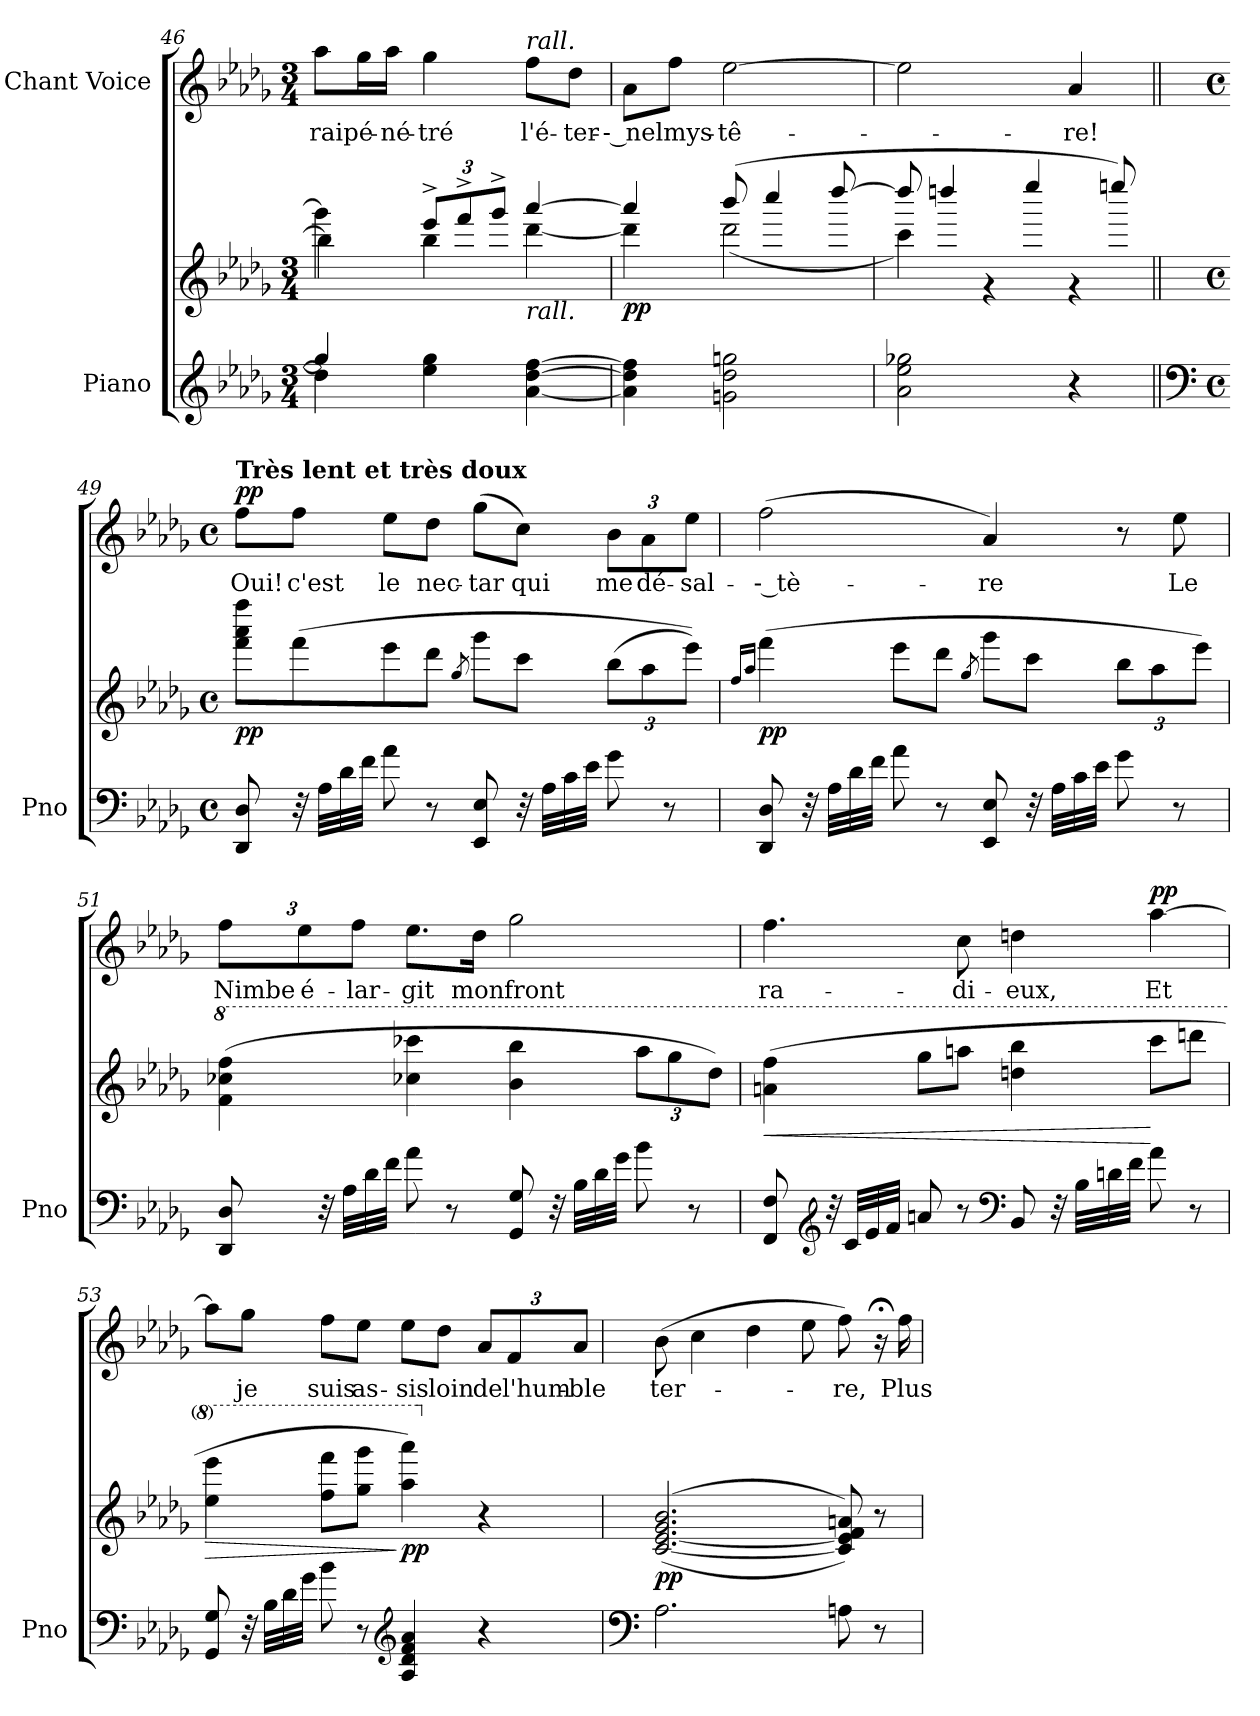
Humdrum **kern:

**kern	**kern	**dynam	**kern	**text	**dynam
*part2	*part2	*part2	*part1	*part1	*part1
*staff3	*staff2	*staff2/3	*staff1	*staff1	*staff1
*I"Piano	*	*	*I"Chant Voice	*	*
*I'Pno	*	*	*	*	*
*clefG2	*clefG2	*	*clefG2	*	*
*k[b-e-a-d-g-]	*k[b-e-a-d-g-]	*	*k[b-e-a-d-g-]	*	*
*M3/4	*M3/4	*	*M3/4	*	*
=46	=46	=46	=46	=46	=46
*^	*^	*	*	*	*
!	!	!	!	!	!	!LO:LY:b	!
4gg-/]	4dd-\]	4ggg-\]	4bb-\]	.	8aa-\L	-rai	.
!	!	!	!	!	!	!LO:LY:b	!
.	.	.	.	.	16gg-\L	pé-	.
!	!	!	!	!	!	!LO:LY:b	!
.	.	.	.	.	16aa-\JJ	-né-	.
*	*	*Xbrackettup	*	*	*	*	*
!	!	!	!	!	!	!LO:LY:b	!
2ryy	4ee-\ 4gg-\	12eee-^/L	4bb-\	.	4gg-\	-tré	.
.	.	12fff^/	.	.	.	.	.
.	.	12ggg-^/J	.	.	.	.	.
!	!	!	!	!	!LO:TX:a:i:t=rall.	!	!
!	!	!LO:TX:b:i:t=rall.	!	!	!	!	!
!	!	!	!	!	!	!LO:LY:b	!
.	[4a-\ [4dd-\ [>4ff\	[4aaa-/	[4ddd-\	.	8ff\L	l'é-	.
!	!	!	!	!	!	!LO:LY:b	!
.	.	.	.	.	8dd-\J	-ter-	.
!!LO:LB:g=z
=47	=47	=47	=47	=47	=47	=47	=47
!	!	!	!	!LO:DY:b	!	!LO:LY:b	!
2.ryy	4a-\] 4dd-\] 4ff\]	4aaa-/]	4ddd-\]	pp	8a-\L	-- nel	.
!	!	!	!	!	!	!LO:LY:b	!
.	.	.	.	.	8ff\J	mys-	.
!	!	!	!	!	!	!LO:LY:b	!
.	2gn\ 2dd-\ 2ggn\	(8bbb-/	(2ddd-\	.	[2ee-\	-tê-	.
.	.	4cccc/	.	.	.	.	.
.	.	[<8dddd-/	.	.	.	.	.
*v	*v	*	*	*	*	*	*
=48	=48	=48	=48	=48	=48	=48
2a-\ 2ee-\ 2gg-X\	8dddd-/]	4ccc\)	.	2ee-\]	.	.
.	4ddddn/	.	.	.	.	.
.	.	4r	.	.	.	.
.	4eeee-/	.	.	.	.	.
!	!	!	!	!	!LO:LY:b	!
4r	.	4r	.	4a-/	-re!	.
.	8eeeen/)	.	.	.	.	.
*	*v	*v	*	*	*	*
=49||	=49||	=49||	=49||	=49||	=49||
*clefF4	*	*	*	*	*
*M4/4	*M4/4	*	*M4/4	*	*
*met(c)	*met(c)	*	*met(c)	*	*
!	!	!	!LO:TX:a:B:t=Très lent et très doux	!	!
!	!	!LO:DY:b	!	!LO:LY:b	!LO:DY:a
8DD-/ 8D-/	8fff\ 8aaa-\ 8ffff\L	pp	8ff\L	Oui!	pp
!	!	!	!	!LO:LY:b	!
32r	(8fff\	.	8ff\J	c'est	.
32A-\LLL	.	.	.	.	.
32d-\	.	.	.	.	.
32f\JJJ	.	.	.	.	.
!	!	!	!	!LO:LY:b	!
8a-\	8eee-\	.	8ee-\L	le	.
!	!	!	!	!LO:LY:b	!
8r	8ddd-\J	.	8dd-\J	nec-	.
.	8qgg-/	.	.	.	.
!	!	!	!	!LO:LY:b	!
8EE-/ 8E-/	8ggg-\L	.	(8gg-\L	-tar	.
!	!	!	!	!LO:LY:b	!
32r	8ccc\J	.	8cc\J)	qui	.
32A-\LLL	.	.	.	.	.
32c\	.	.	.	.	.
32e-\JJJ	.	.	.	.	.
*	*brackettup	*	*	*	*
!	!	!	!	!LO:LY:b	!
8g-\	(12bb-\L	.	12b-\L	me	.
!	!	!	!	!LO:LY:b	!
.	12aa-\	.	12a-\	dé-	.
8r	.	.	.	.	.
!	!	!	!	!LO:LY:b	!
.	12eee-\J))	.	12ee-\J	-sal-	.
!!LO:LB:g=z
=50	=50	=50	=50	=50	=50
.	16qff/LL	.	.	.	.
.	16qaa-/JJ	.	.	.	.
!	!	!LO:DY:b	!	!LO:LY:b	!
8DD-/ 8D-/	(>4fff\	pp	(2ff\	-- tè-	.
32r	.	.	.	.	.
32A-\LLL	.	.	.	.	.
32d-\	.	.	.	.	.
32f\JJJ	.	.	.	.	.
8a-\	8eee-\L	.	.	.	.
8r	8ddd-\J	.	.	.	.
.	8qgg-/	.	.	.	.
!	!	!	!	!LO:LY:b	!
8EE-/ 8E-/	8ggg-\L	.	4a-/)	-re	.
32r	8ccc\J	.	.	.	.
32A-\LLL	.	.	.	.	.
32c\	.	.	.	.	.
32e-\JJJ	.	.	.	.	.
8g-\	12bb-\L	.	8r	.	.
.	12aa-\	.	.	.	.
!	!	!	!	!LO:LY:b	!
8r	.	.	8ee-\	Le	.
.	12eee-\J)	.	.	.	.
=51	=51	=51	=51	=51	=51
*	*8va	*	*	*	*
!	!	!	!	!LO:LY:b	!
8DD-/ 8D-/	(4ff\ 4ccc-X\ 4fff\	.	12ff\L	Nimbe	.
!	!	!	!	!LO:LY:b	!
.	.	.	12ee-\	é-	.
32r	.	.	.	.	.
32A-\LLL	.	.	.	.	.
!	!	!	!	!LO:LY:b	!
.	.	.	12ff\J	-lar-	.
32d-\	.	.	.	.	.
32f\JJJ	.	.	.	.	.
!	!	!	!	!LO:LY:b	!
8a-\	4ccc-X\ 4cccc-X\	.	8.ee-\L	-git	.
8r	.	.	.	.	.
!	!	!	!	!LO:LY:b	!
.	.	.	16dd-\Jk	mon	.
!	!	!	!	!LO:LY:b	!
8GG-/ 8G-/	4bb-\ 4bbb-\	.	2gg-\	front	.
32r	.	.	.	.	.
32B-\LLL	.	.	.	.	.
32d-\	.	.	.	.	.
32g-\JJJ	.	.	.	.	.
8b-\	12aaa-\L	.	.	.	.
.	12ggg-\	.	.	.	.
8r	.	.	.	.	.
.	12ddd-\J)	.	.	.	.
!!LO:LB:g=z
=52	=52	=52	=52	=52	=52
!	!	!LO:HP:b	!	!LO:LY:b	!
8FF/ 8F/	(4aan\ 4fff\	<	4.ff\	ra-	.
*clefG1	*	*	*	*	*
32r	.	.	.	.	.
32e-/LLL	.	.	.	.	.
32g-/	.	.	.	.	.
32a-/JJJ	.	.	.	.	.
8ccn/	8ggg-\L	.	.	.	.
!	!	!	!	!LO:LY:b	!
8r	8aaan\J	.	8cc\	-di-	.
*clefF4	*	*	*	*	*
!	!	!	!	!LO:LY:b	!
8BB-/	4dddn\ 4bbb-\	.	4ddn\	-eux,	.
32r	.	.	.	.	.
32B-\LLL	.	.	.	.	.
32dn\	.	.	.	.	.
32f\JJJ	.	.	.	.	.
!	!	!	!	!LO:LY:b	!LO:DY:a
8a-\	8cccc\L	[	[4aa-\	Et	pp
8r	8ddddn\J	.	.	.	.
=53	=53	=53	=53	=53	=53
!	!	!LO:HP:b	!	!	!
8GG-/ 8G-/	4eee-\ 4eeee-\	>	8aa-\L]	.	.
!	!	!	!	!LO:LY:b	!
32r	.	.	8gg-\J	je	.
32B-\LLL	.	.	.	.	.
32d-\	.	.	.	.	.
32g-\JJJ	.	.	.	.	.
!	!	!	!	!LO:LY:b	!
8b-\	8fff\ 8ffff\L	.	8ff\L	suis	.
!	!	!	!	!LO:LY:b	!
8r	8ggg-\ 8gggg-\J	.	8ee-\J	as-	.
*clefG2	*	*	*	*	*
!	!	!LO:DY:n=1:b	!	!LO:LY:b	!
4A-/ 4d-/ 4f/ 4a-/	4aaa-\ 4aaaa-\)	] pp	8ee-\L	-sis	.
!	!	!	!	!LO:LY:b	!
.	.	.	8dd-\J	loin	.
*	*X8va	*	*	*	*
!	!	!	!	!LO:LY:b	!
4r	4r	.	12a-/L	de	.
!	!	!	!	!LO:LY:b	!
.	.	.	12f/	l'hum-	.
!	!	!	!	!LO:LY:b	!
.	.	.	12a-/J	-ble	.
!!LO:PB:g=z
=54	=54	=54	=54	=54	=54
*clefF4	*	*	*	*	*
!	!	!LO:DY:b	!	!LO:LY:b	!
2.A-\	(([2.c/ [<2.e-/ 2.g-/ 2.b-/	pp	(8b-\	ter-	.
.	.	.	4cc\	.	.
.	.	.	4dd-\	.	.
.	.	.	8ee-\	.	.
!	!	!	!	!LO:LY:b	!
8An\	8c/] 8e-/] 8f/ 8an/))	.	8ff\)	-re,	.
8r	8r	.	16r;<	.	.
!	!	!	!	!LO:LY:b	!
.	.	.	16ff\	Plus	.
=	=	=	=	=	=
*-	*-	*-	*-	*-	*-
